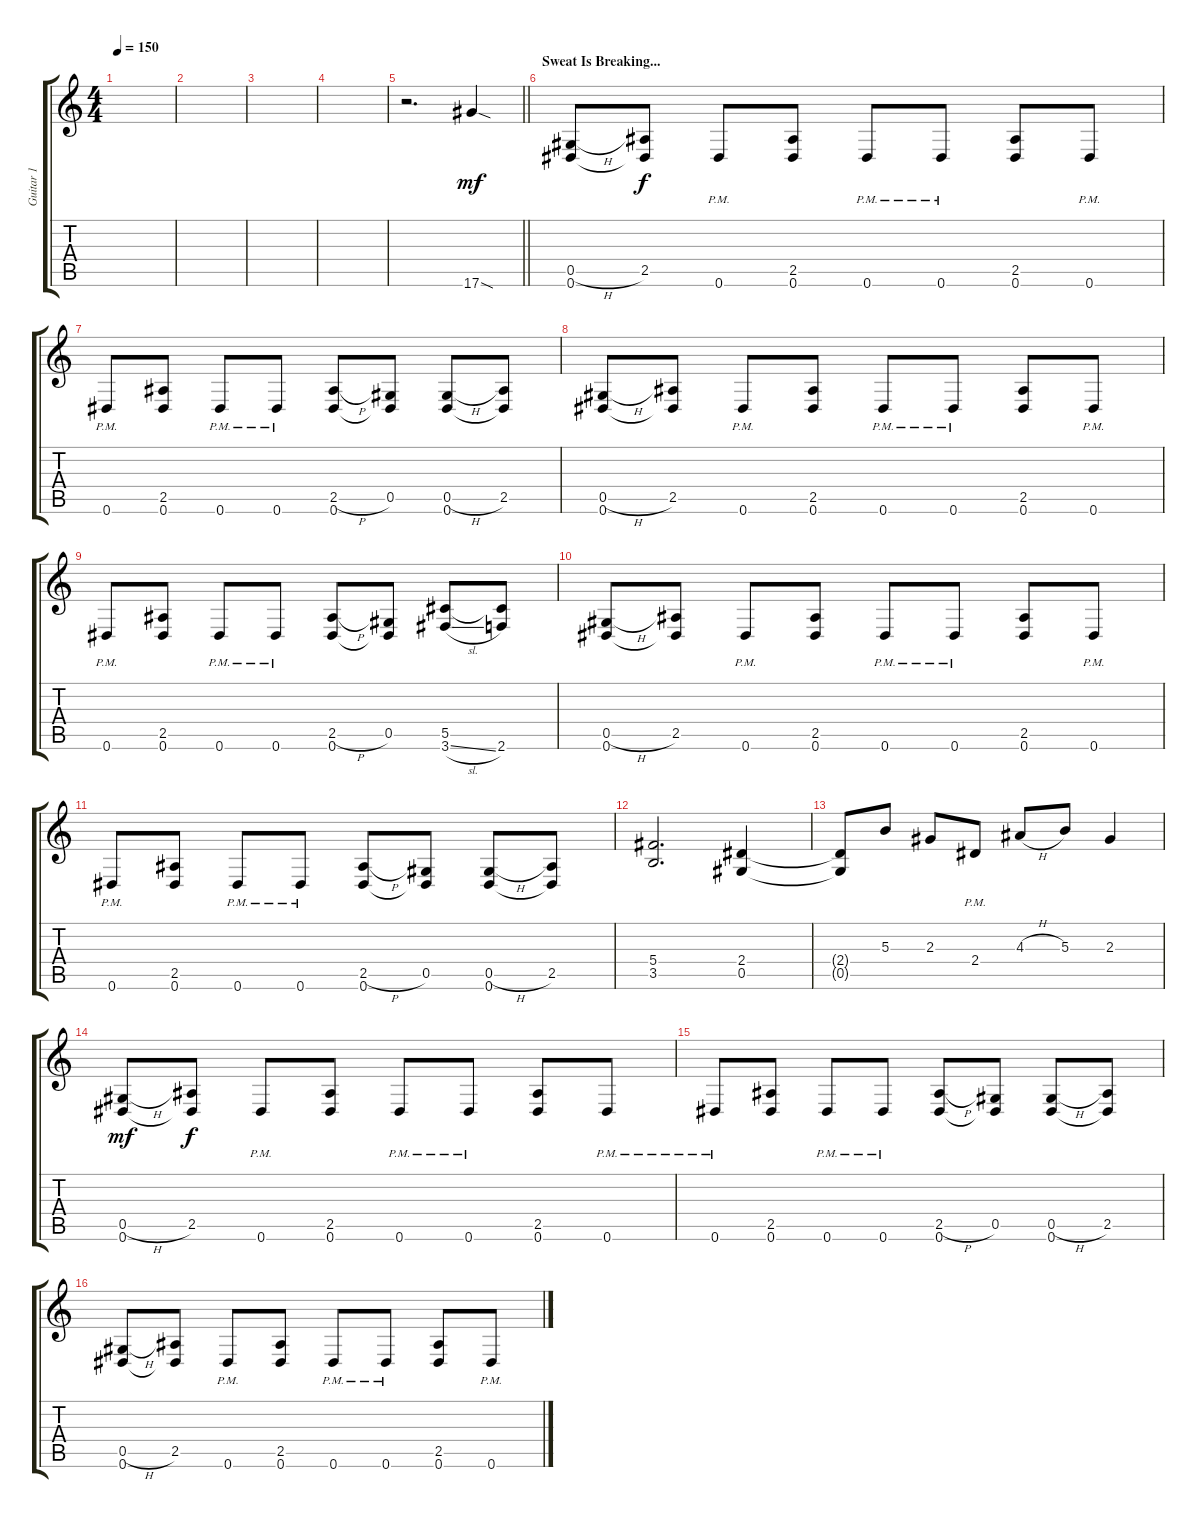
\track ("Guitar 1" "Guitar 1") {instrument distortionguitar}
\staff {score tabs}
\tuning (Eb4 Bb3 Gb3 Db3 Ab2 Eb2) {hide}
\ts (4 4)
\tempo 150
\clef g2
\ks c
|
|
|
|
\barLineRight lightlight
r.2{d} 17.6{sod}.4{dy mf volume 11} |
\section ("" "Sweat Is Breaking...")
(0.5{h} 0.6).8 (2.5 0.6{t}).8{dy f} 0.6{pm}.8 (2.5 0.6).8 0.6{pm}.8 0.6{pm}.8 (2.5 0.6).8 0.6{pm}.8 |
0.6{pm}.8 (2.5 0.6).8 0.6{pm}.8 0.6{pm}.8 (2.5{h} 0.6).8 (0.5 0.6{t}).8 (0.5{h} 0.6).8 (2.5 0.6{t}).8 |
(0.5{h} 0.6).8 (2.5 0.6{t}).8 0.6{pm}.8 (2.5 0.6).8 0.6{pm}.8 0.6{pm}.8 (2.5 0.6).8 0.6{pm}.8 |
0.6{pm}.8 (2.5 0.6).8 0.6{pm}.8 0.6{pm}.8 (2.5{h} 0.6).8 (0.5 0.6{t}).8 (5.5 3.6{sl}).8 (5.5{t} 2.6).8 |
(0.5{h} 0.6).8 (2.5 0.6{t}).8 0.6{pm}.8 (2.5 0.6).8 0.6{pm}.8 0.6{pm}.8 (2.5 0.6).8 0.6{pm}.8 |
0.6{pm}.8 (2.5 0.6).8 0.6{pm}.8 0.6{pm}.8 (2.5{h} 0.6).8 (0.5 0.6{t}).8 (0.5{h} 0.6).8 (2.5 0.6{t}).8 |
(5.4 3.5).2{d} (2.4 0.5).4 |
(2.4{t} 0.5{t}).8 5.3.8 2.3.8 2.4{pm}.8 4.3{h}.8 5.3.8 2.3.4 |
(0.5{h} 0.6).8{dy mf} (2.5 0.6{t}).8{dy f} 0.6{pm}.8 (2.5 0.6).8 0.6{pm}.8 0.6{pm}.8 (2.5 0.6).8 0.6{pm}.8 |
0.6{pm}.8 (2.5 0.6).8 0.6{pm}.8 0.6{pm}.8 (2.5{h} 0.6).8 (0.5 0.6{t}).8 (0.5{h} 0.6).8 (2.5 0.6{t}).8 |
(0.5{h} 0.6).8 (2.5 0.6{t}).8 0.6{pm}.8 (2.5 0.6).8 0.6{pm}.8 0.6{pm}.8 (2.5 0.6).8 0.6{pm}.8
